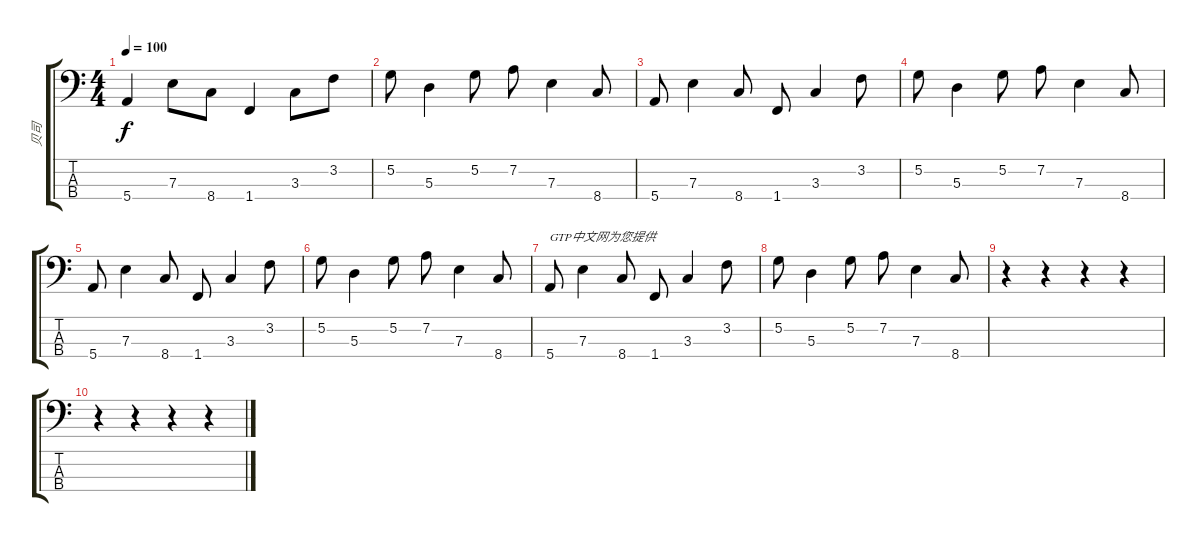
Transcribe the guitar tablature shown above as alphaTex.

\track ("贝司" "贝司") {instrument electricbassfinger}
\staff {score tabs}
\tuning (G2 D2 A1 E1) {hide}
\ts (4 4)
\tempo 100
\clef f4
\ks c
5.4.4{dy f} 7.3.8 8.4.8 1.4.4 3.3.8 3.2.8 |
5.2.8 5.3.4 5.2.8 7.2.8 7.3.4 8.4.8 |
5.4.8 7.3.4 8.4.8 1.4.8 3.3.4 3.2.8 |
5.2.8 5.3.4 5.2.8 7.2.8 7.3.4 8.4.8 |
5.4.8 7.3.4 8.4.8 1.4.8 3.3.4 3.2.8 |
5.2.8 5.3.4 5.2.8 7.2.8 7.3.4 8.4.8 |
5.4.8{txt "GTP中文网为您提供"} 7.3.4 8.4.8 1.4.8 3.3.4 3.2.8 |
5.2.8 5.3.4 5.2.8 7.2.8 7.3.4 8.4.8 |
r.4 r.4 r.4 r.4 |
r.4 r.4 r.4 r.4
